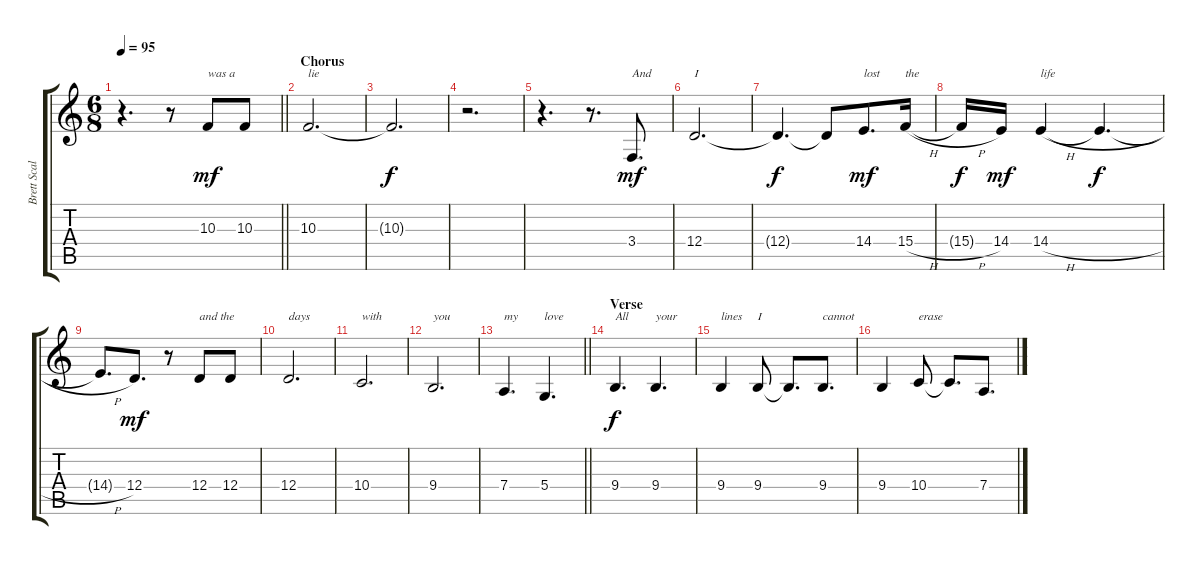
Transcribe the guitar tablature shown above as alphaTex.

\track ("Brett Scallions (Vocals)" "Brett Scal") {instrument violin}
\staff {score tabs}
\tuning (E4 B3 G3 D3 A2 D2) {hide}
\ts (6 8)
\tempo 95
\clef g2
\barLineRight lightlight
\ks c
r.4{d dy f} r.8 10.3.8{txt "was a" dy mf} 10.3.8 |
\section ("" "Chorus")
10.3.2{d txt "lie"} |
10.3{t}.2{d dy f} |
r.2{d} |
r.4{d} r.8{d} 3.4.8{d txt "And" dy mf} |
12.4.2{d txt "I"} |
12.4{t}.4{d dy f} 12.4{t}.8 14.4.8{d txt "lost" dy mf} 15.4{h}.16{txt "the"} |
15.4{h t}.16{dy f} 14.4.16{dy mf} 14.4{h}.4{txt "life"} 14.4{h t}.4{d dy f} |
14.4{h t}.8{d} 12.4.8{d dy mf} r.8 12.4.8{txt "and the"} 12.4.8 |
12.4.2{d txt "days"} |
10.4.2{d txt "with"} |
9.4.2{d txt "you"} |
\barLineRight lightlight
7.4.4{d txt "my"} 5.4.4{d txt "love"} |
\section ("" "Verse")
9.4.4{d txt "All" dy f} 9.4.4{d txt "your"} |
9.4.4{txt "lines"} 9.4.8{txt "I"} 9.4{t}.8{d} 9.4.8{d txt "cannot"} |
9.4.4 10.4.8{txt "erase"} 10.4{t}.8{d} 7.4.8{d}
